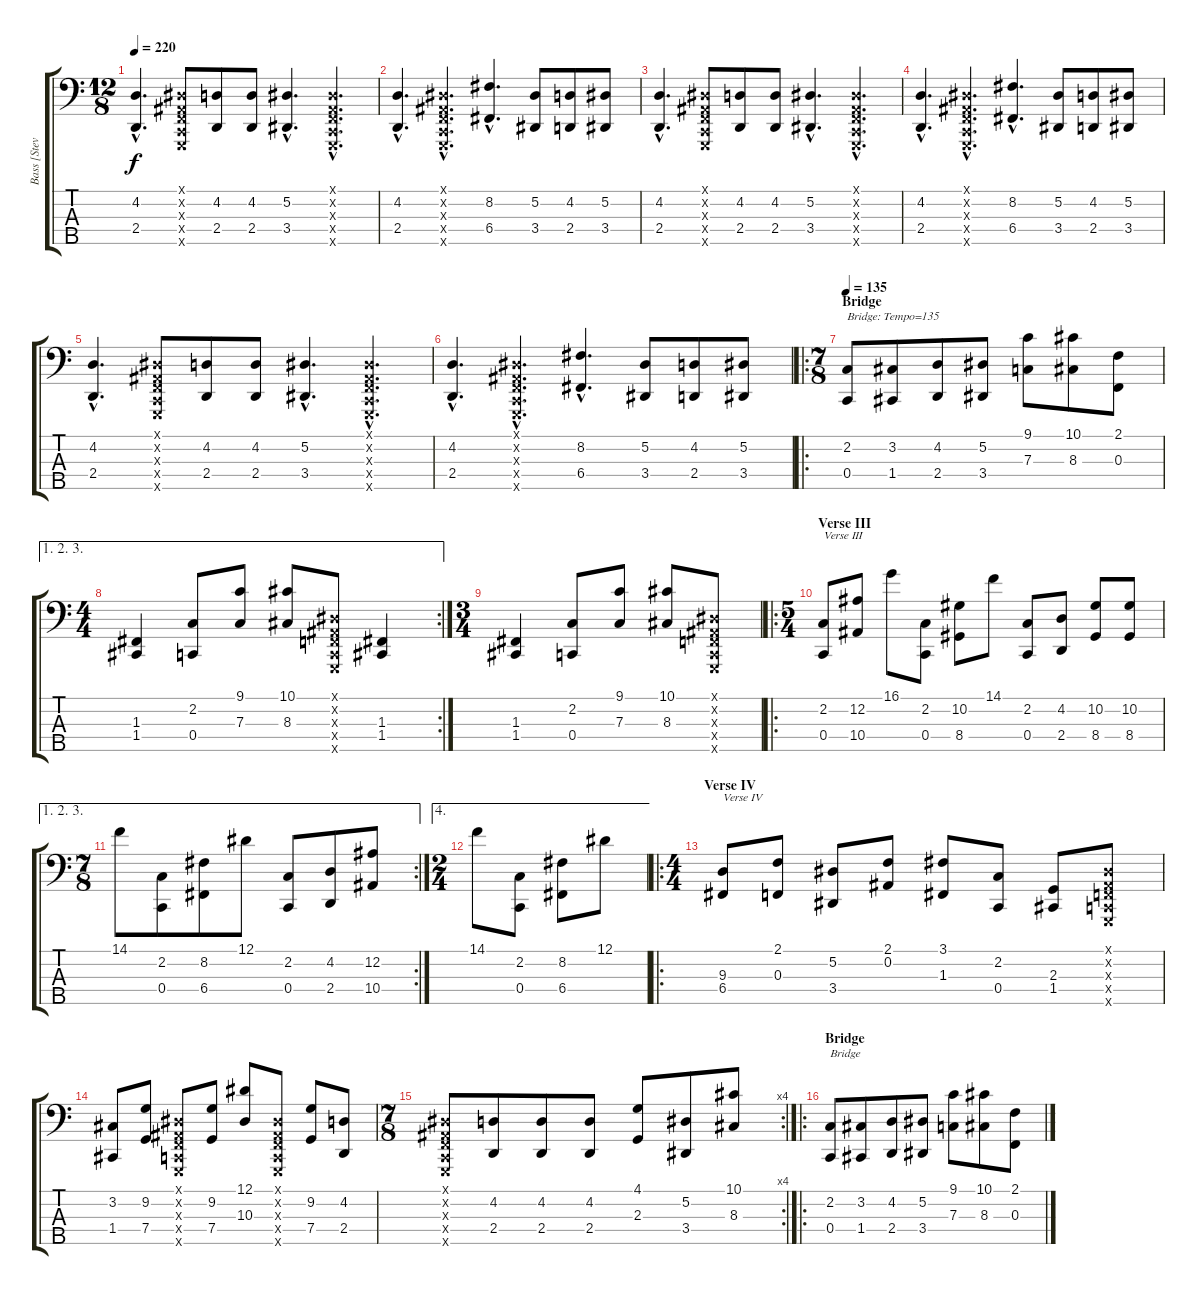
\track ("Bass [Steve Cloutier]" "Bass [Stev") {instrument electricbassfinger}
\staff {score tabs}
\tuning (Eb2 Bb1 F1 C1 G0) {hide}
\ts (12 8)
\tempo 220
\clef f4
\ks c
(4.2{hac} 2.4{hac}).4{d dy f} (0.1{x} 0.2{x} 0.3{x} 0.4{x} 0.5{x}).8 (4.2 2.4).8 (4.2 2.4).8 (5.2{hac} 3.4{hac}).4{d} (0.1{hac x} 0.2{hac x} 0.3{hac x} 0.4{hac x} 0.5{hac x}).4{d} |
(4.2{hac} 2.4{hac}).4{d} (0.1{hac x} 0.2{hac x} 0.3{hac x} 0.4{hac x} 0.5{hac x}).4{d} (8.2{hac} 6.4{hac}).4{d} (5.2 3.4).8 (4.2 2.4).8 (5.2 3.4).8 |
(4.2{hac} 2.4{hac}).4{d} (0.1{x} 0.2{x} 0.3{x} 0.4{x} 0.5{x}).8 (4.2 2.4).8 (4.2 2.4).8 (5.2{hac} 3.4{hac}).4{d} (0.1{hac x} 0.2{hac x} 0.3{hac x} 0.4{hac x} 0.5{hac x}).4{d} |
(4.2{hac} 2.4{hac}).4{d} (0.1{hac x} 0.2{hac x} 0.3{hac x} 0.4{hac x} 0.5{hac x}).4{d} (8.2{hac} 6.4{hac}).4{d} (5.2 3.4).8 (4.2 2.4).8 (5.2 3.4).8 |
(4.2{hac} 2.4{hac}).4{d} (0.1{x} 0.2{x} 0.3{x} 0.4{x} 0.5{x}).8 (4.2 2.4).8 (4.2 2.4).8 (5.2{hac} 3.4{hac}).4{d} (0.1{hac x} 0.2{hac x} 0.3{hac x} 0.4{hac x} 0.5{hac x}).4{d} |
(4.2{hac} 2.4{hac}).4{d} (0.1{hac x} 0.2{hac x} 0.3{hac x} 0.4{hac x} 0.5{hac x}).4{d} (8.2{hac} 6.4{hac}).4{d} (5.2 3.4).8 (4.2 2.4).8 (5.2 3.4).8 |
\ro
\ts (7 8)
\section ("" "Bridge")
\tempo 135
(2.2 0.4).8{txt "Bridge: Tempo=135"} (3.2 1.4).8 (4.2 2.4).8 (5.2 3.4).8 (9.1 7.3).8 (10.1 8.3).8 (2.1 0.3).8 |
\ae (1 2 3)
\rc 2
\ts (4 4)
(1.3 1.4).4 (2.2 0.4).8 (9.1 7.3).8 (10.1 8.3).8 (0.1{x} 0.2{x} 0.3{x} 0.4{x} 0.5{x}).8 (1.3 1.4).4 |
\ts (3 4)
(1.3 1.4).4 (2.2 0.4).8 (9.1 7.3).8 (10.1 8.3).8 (0.1{x} 0.2{x} 0.3{x} 0.4{x} 0.5{x}).8 |
\ro
\ts (5 4)
\section ("" "Verse III")
(2.2 0.4).8{txt "Verse III"} (12.2 10.4).8 16.1.8 (2.2 0.4).8 (10.2 8.4).8 14.1.8 (2.2 0.4).8 (4.2 2.4).8 (10.2 8.4).8 (10.2 8.4).8 |
\ae (1 2 3)
\rc 2
\ts (7 8)
14.1.8 (2.2 0.4).8 (8.2 6.4).8 12.1.8 (2.2 0.4).8 (4.2 2.4).8 (12.2 10.4).8 |
\ae 4
\ts (2 4)
14.1.8 (2.2 0.4).8 (8.2 6.4).8 12.1.8 |
\ro
\ts (4 4)
\section ("" "Verse IV")
(9.3 6.4).8{txt "Verse IV"} (2.1 0.3).8 (5.2 3.4).8 (2.1 0.2).8 (3.1 1.3).8 (2.2 0.4).8 (2.3 1.4).8 (0.1{x} 0.2{x} 0.3{x} 0.4{x} 0.5{x}).8 |
(3.2 1.4).8 (9.2 7.4).8 (0.1{x} 0.2{x} 0.3{x} 0.4{x} 0.5{x}).8 (9.2 7.4).8 (12.1 10.3).8 (0.1{x} 0.2{x} 0.3{x} 0.4{x} 0.5{x}).8 (9.2 7.4).8 (4.2 2.4).8 |
\rc 4
\ts (7 8)
(0.1{x} 0.2{x} 0.3{x} 0.4{x} 0.5{x}).8 (4.2 2.4).8 (4.2 2.4).8 (4.2 2.4).8 (4.1 2.3).8 (5.2 3.4).8 (10.1 8.3).8 |
\ro
\section ("" "Bridge")
(2.2 0.4).8{txt "Bridge"} (3.2 1.4).8 (4.2 2.4).8 (5.2 3.4).8 (9.1 7.3).8 (10.1 8.3).8 (2.1 0.3).8
